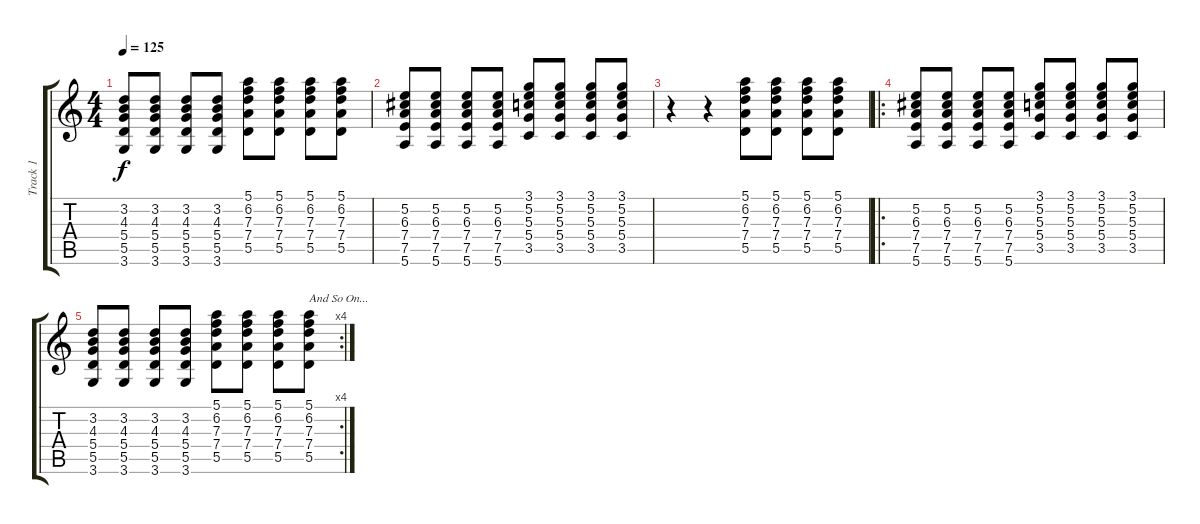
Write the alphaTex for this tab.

\track ("Track 1" "Track 1") {instrument electricguitarclean}
\staff {score tabs}
\tuning (E4 B3 G3 D3 A2 E2) {hide}
\ts (4 4)
\tempo 125
\clef g2
\ks c
(3.2 4.3 5.4 5.5 3.6).8{dy f} (3.2 4.3 5.4 5.5 3.6).8 (3.2 4.3 5.4 5.5 3.6).8 (3.2 4.3 5.4 5.5 3.6).8 (5.1 6.2 7.3 7.4 5.5).8 (5.1 6.2 7.3 7.4 5.5).8 (5.1 6.2 7.3 7.4 5.5).8 (5.1 6.2 7.3 7.4 5.5).8 |
(5.2 6.3 7.4 7.5 5.6).8 (5.2 6.3 7.4 7.5 5.6).8 (5.2 6.3 7.4 7.5 5.6).8 (5.2 6.3 7.4 7.5 5.6).8 (3.1 5.2 5.3 5.4 3.5).8 (3.1 5.2 5.3 5.4 3.5).8 (3.1 5.2 5.3 5.4 3.5).8 (3.1 5.2 5.3 5.4 3.5).8 |
r.4 r.4 (5.1 6.2 7.3 7.4 5.5).8 (5.1 6.2 7.3 7.4 5.5).8 (5.1 6.2 7.3 7.4 5.5).8 (5.1 6.2 7.3 7.4 5.5).8 |
\ro
(5.2 6.3 7.4 7.5 5.6).8 (5.2 6.3 7.4 7.5 5.6).8 (5.2 6.3 7.4 7.5 5.6).8 (5.2 6.3 7.4 7.5 5.6).8 (3.1 5.2 5.3 5.4 3.5).8 (3.1 5.2 5.3 5.4 3.5).8 (3.1 5.2 5.3 5.4 3.5).8 (3.1 5.2 5.3 5.4 3.5).8 |
\rc 4
(3.2 4.3 5.4 5.5 3.6).8 (3.2 4.3 5.4 5.5 3.6).8 (3.2 4.3 5.4 5.5 3.6).8 (3.2 4.3 5.4 5.5 3.6).8 (5.1 6.2 7.3 7.4 5.5).8 (5.1 6.2 7.3 7.4 5.5).8 (5.1 6.2 7.3 7.4 5.5).8 (5.1 6.2 7.3 7.4 5.5).8{txt "And So On..."}
